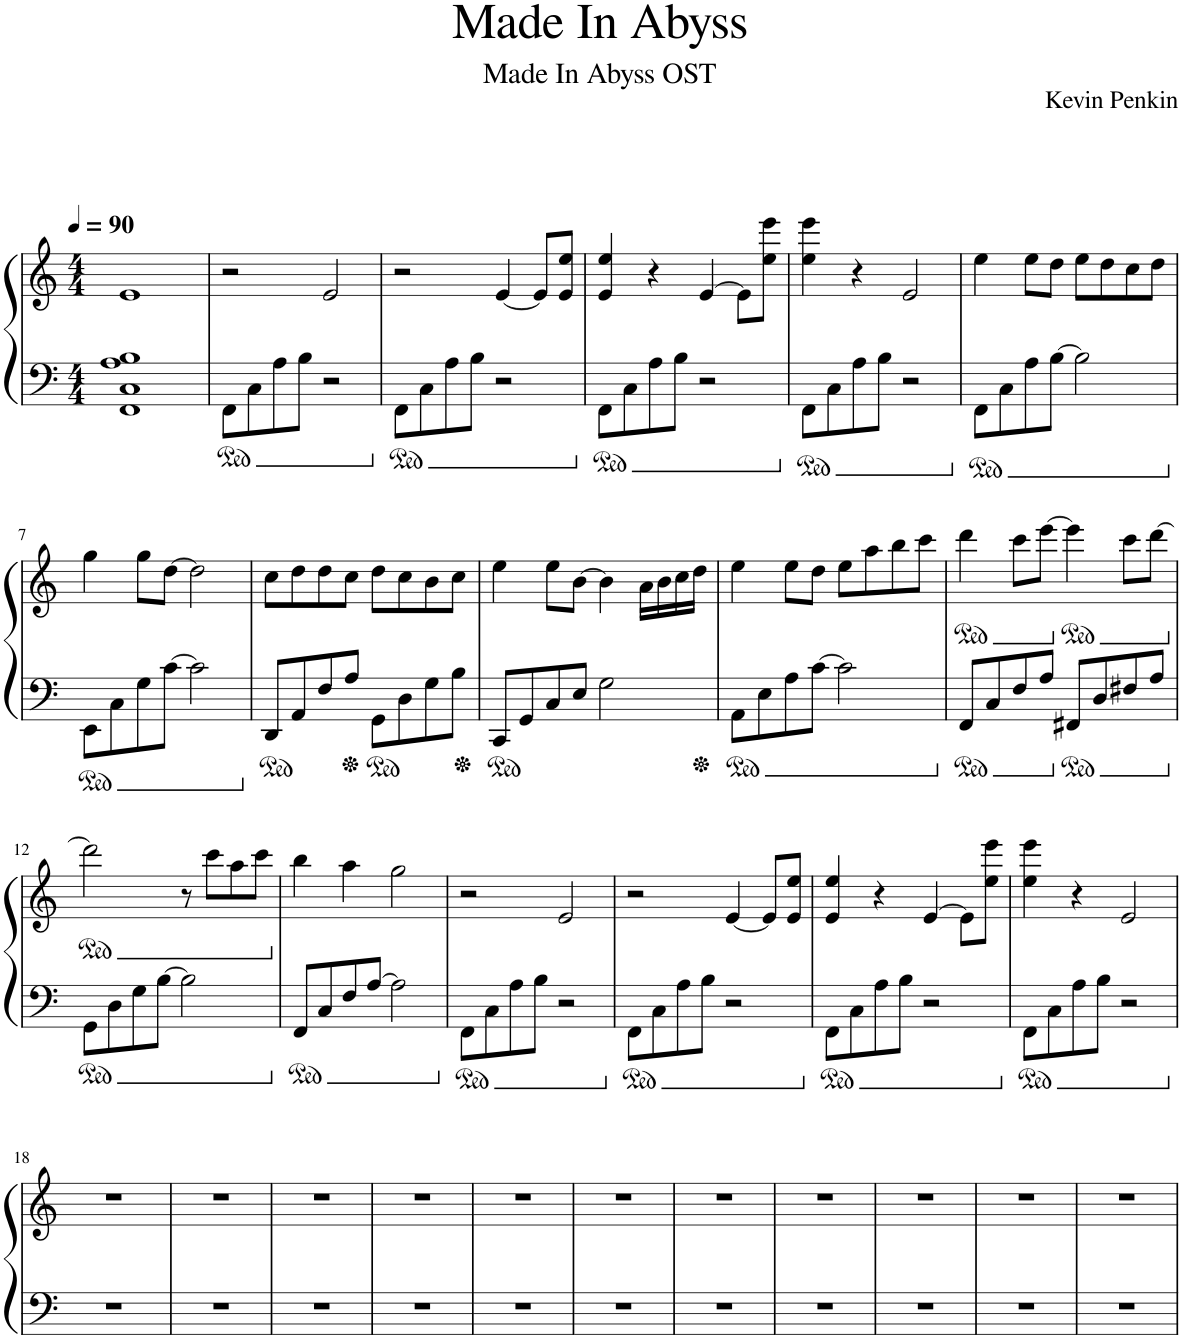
**kern	**kern
*part1	*part1
*staff2	*staff1
*I"Piano	*
*I'Pno.	*
*clefF4	*clefG2
*k[]	*k[]
*M4/4	*M4/4
*MM90	*MM90
=1	=1
1FF 1C 1A 1B	1e
=2	=2
8FF\L	2r
8C\	.
8A\	.
8B\J	.
2r	2e/
=3	=3
8FF\L	2r
8C\	.
8A\	.
8B\J	.
2r	[4e/
.	8e/L]
.	8e/ 8ee/J
=4	=4
8FF\L	4e/ 4ee/
8C\	.
8A\	4r
8B\J	.
2r	[4e/
.	8e\L]
.	8ee\ 8eee\J
=5	=5
8FF\L	4ee\ 4eee\
8C\	.
8A\	4r
8B\J	.
2r	2e/
=6	=6
8FF\L	4ee\
8C\	.
8A\	8ee\L
[8B\J	8dd\J
2B\]	8ee\L
.	8dd\
.	8cc\
.	8dd\J
!!LO:LB:g=z
=7	=7
8EE\L	4gg\
8C\	.
8G\	8gg\L
[8c\J	[8dd\J
2c\]	2dd\]
=8	=8
8DD/L	8cc\L
8AA/	8dd\
8F/	8dd\
8A/J	8cc\J
8GG\L	8dd\L
8D\	8cc\
8G\	8b\
8B\J	8cc\J
=9	=9
8CC/L	4ee\
8GG/	.
8C/	8ee\L
8E/J	[8b\J
2G\	4b\]
.	16a\LL
.	16b\
.	16cc\
.	16dd\JJ
=10	=10
8AA\L	4ee\
8E\	.
8A\	8ee\L
[8c\J	8dd\J
2c\]	8ee\L
.	8aa\
.	8bb\
.	8ccc\J
=11	=11
*	*ped
8FF/L	4ddd\
8C/	.
8F/	8ccc\L
8A/J	[8eee\J
*	*Xped
*	*ped
8FF#X/L	4eee\]
8D/	.
8F#X/	8ccc\L
8A/J	[8ddd\J
!!LO:LB:g=z
=12	=12
*	*Xped
*	*ped
8GG\L	2ddd\]
8D\	.
8G\	.
[8B\J	.
2B\]	8r
.	8ccc\L
.	8aa\
.	8ccc\J
=13	=13
*	*Xped
8FF/L	4bb\
8C/	.
8F/	4aa\
[8A/J	.
2A\]	2gg\
=14	=14
8FF\L	2r
8C\	.
8A\	.
8B\J	.
2r	2e/
=15	=15
8FF\L	2r
8C\	.
8A\	.
8B\J	.
2r	[4e/
.	8e/L]
.	8e/ 8ee/J
=16	=16
8FF\L	4e/ 4ee/
8C\	.
8A\	4r
8B\J	.
2r	[4e/
.	8e\L]
.	8ee\ 8eee\J
=17	=17
8FF\L	4ee\ 4eee\
8C\	.
8A\	4r
8B\J	.
2r	2e/
!!LO:LB:g=z
=18	=18
1r	1r
=19	=19
1r	1r
=20	=20
1r	1r
=21	=21
1r	1r
=22	=22
1r	1r
=23	=23
1r	1r
=24	=24
1r	1r
=25	=25
1r	1r
=26	=26
1r	1r
=27	=27
1r	1r
=28	=28
1r	1r
=	=
*-	*-
